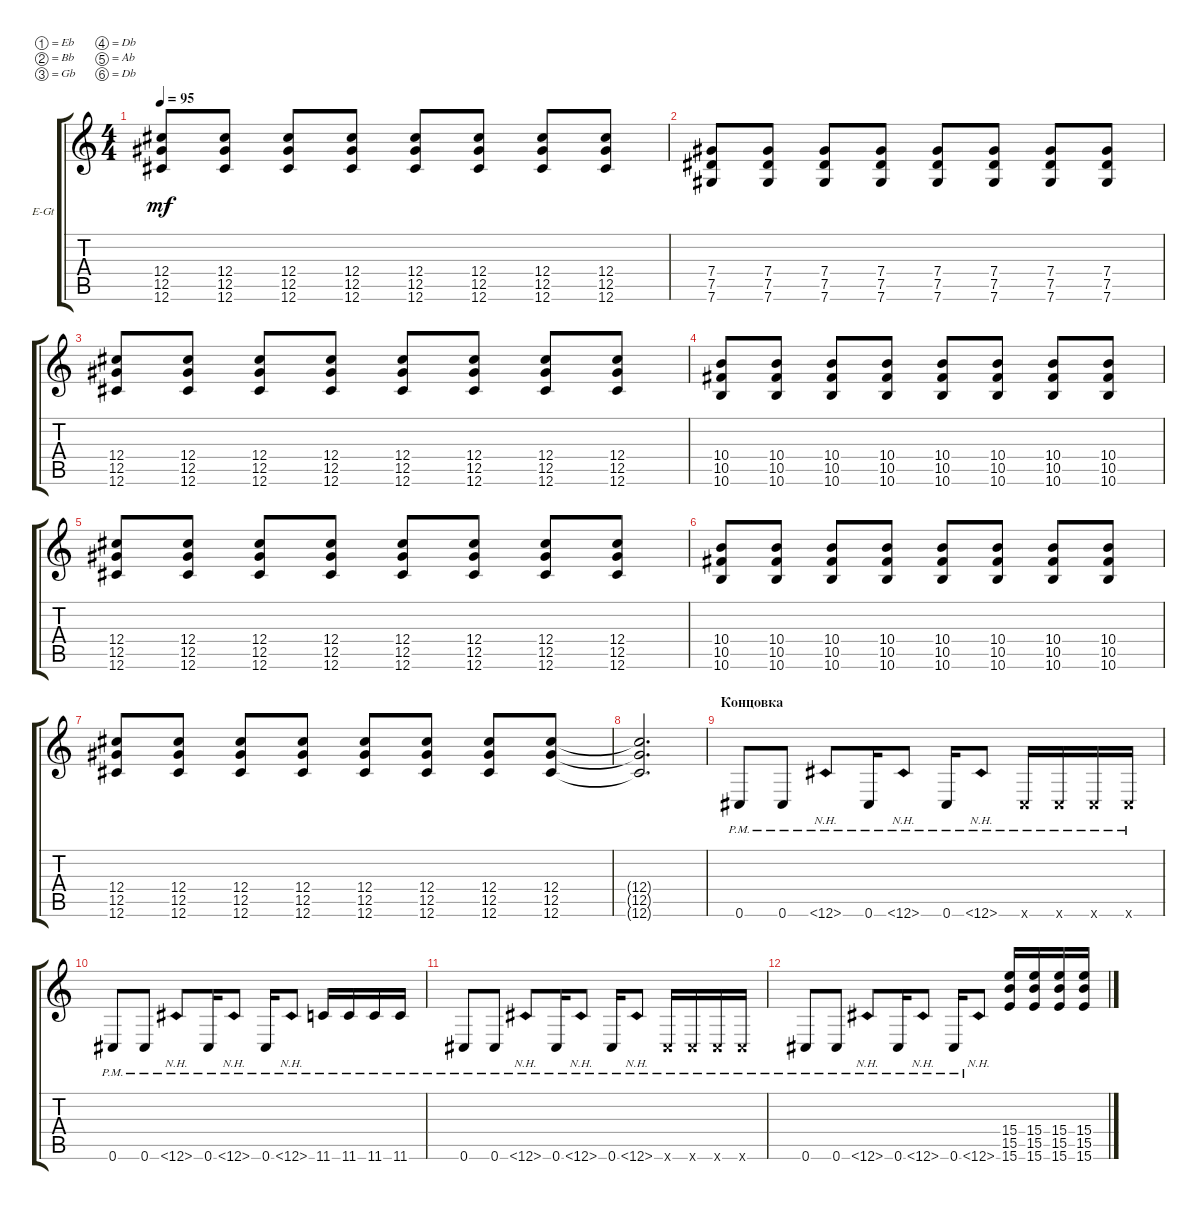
\defaultSystemsLayout 4
\bracketExtendMode groupsimilarinstruments
\firstSystemTrackNameOrientation horizontal
\otherSystemsTrackNameOrientation horizontal
\track ("Rhythm Guitar" "E-Gt") {instrument overdrivenguitar}
\staff {score tabs}
\tuning (Eb4 Bb3 Gb3 Db3 Ab2 Db2)
\ts (4 4)
\tempo 95
\clef g2
\ks c
(12.5 12.6 12.4).8{dy mf} (12.4 12.5 12.6).8 (12.4 12.5 12.6).8 (12.4 12.5 12.6).8 (12.4 12.5 12.6).8 (12.6 12.5 12.4).8 (12.4 12.5 12.6).8 (12.6 12.5 12.4).8 |
(7.6 7.5 7.4).8 (7.4 7.5 7.6).8 (7.4 7.5 7.6).8 (7.4 7.5 7.6).8 (7.4 7.5 7.6).8 (7.4 7.5 7.6).8 (7.4 7.5 7.6).8 (7.4 7.5 7.6).8 |
(12.5 12.6 12.4).8 (12.4 12.5 12.6).8 (12.4 12.5 12.6).8 (12.4 12.5 12.6).8 (12.4 12.5 12.6).8 (12.6 12.5 12.4).8 (12.4 12.5 12.6).8 (12.6 12.5 12.4).8 |
(10.6 10.5 10.4).8 (10.6 10.5 10.4).8 (10.6 10.5 10.4).8 (10.6 10.5 10.4).8 (10.6 10.5 10.4).8 (10.6 10.5 10.4).8 (10.6 10.5 10.4).8 (10.6 10.5 10.4).8 |
(12.5 12.6 12.4).8 (12.4 12.5 12.6).8 (12.4 12.5 12.6).8 (12.4 12.5 12.6).8 (12.4 12.5 12.6).8 (12.6 12.5 12.4).8 (12.4 12.5 12.6).8 (12.6 12.5 12.4).8 |
(10.6 10.5 10.4).8 (10.6 10.5 10.4).8 (10.6 10.5 10.4).8 (10.6 10.5 10.4).8 (10.6 10.5 10.4).8 (10.6 10.5 10.4).8 (10.6 10.5 10.4).8 (10.6 10.5 10.4).8 |
(12.5 12.6 12.4).8 (12.4 12.5 12.6).8 (12.4 12.5 12.6).8 (12.4 12.5 12.6).8 (12.4 12.5 12.6).8 (12.6 12.5 12.4).8 (12.4 12.5 12.6).8 (12.6 12.5 12.4).8 |
(12.4{t} 12.5{t} 12.6{t}).2{d} |
\section ("" "Концовка")
0.6{pm}.8 0.6{pm}.8 12.6{nh pm}.8 0.6{pm}.16 12.6{nh pm}.8 0.6{pm}.16 12.6{nh pm}.8 0.6{pm x}.16 0.6{pm x}.16 0.6{pm x}.16 0.6{pm x}.16 |
0.6{pm}.8 0.6{pm}.8 12.6{nh pm}.8 0.6{pm}.16 12.6{nh pm}.8 0.6{pm}.16 12.6{nh pm}.8 11.6{pm}.16 11.6{pm}.16 11.6{pm}.16 11.6{pm}.16 |
0.6{pm}.8 0.6{pm}.8 12.6{nh pm}.8 0.6{pm}.16 12.6{nh pm}.8 0.6{pm}.16 12.6{nh pm}.8 0.6{pm x}.16 0.6{pm x}.16 0.6{pm x}.16 0.6{pm x}.16 |
0.6{pm}.8 0.6{pm}.8 12.6{nh pm}.8 0.6{pm}.16 12.6{nh pm}.8 0.6{pm}.16 12.6{nh pm}.8 (15.6 15.5 15.4).16 (15.6 15.5 15.4).16 (15.6 15.5 15.4).16 (15.6 15.5 15.4).16
